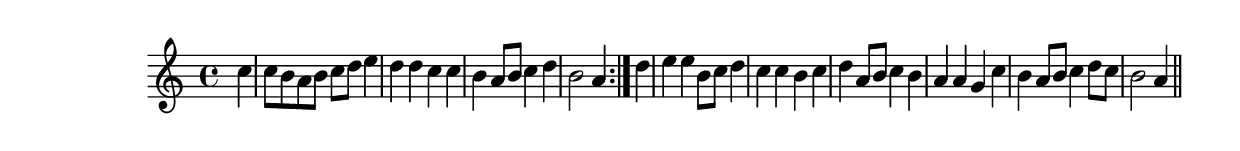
\version "2.19.49"
%{\header {
  title = "Chorale, `Wa:r' Gott Nicht Mit Uns Diese Zeit'"
  composer = "J.S. Bach"
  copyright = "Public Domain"
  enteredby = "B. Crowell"
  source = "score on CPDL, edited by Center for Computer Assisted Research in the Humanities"
}%}
\score{{\key c \major
\time 4/4
%{\tempo 4=120
%}\relative cis'' {
  \partial 4
  c4 |
  c8 b a b c d e4 | d4 d c c | b4  a8 b c4 d | b2 a4 \bar ":|." d |
  e4 e b8 c d4 | c4 c b c | d a8 b c4 b | a4 a g c | b a8 b c4 d8 c | b2 a4
  \bar "||"
}
}}